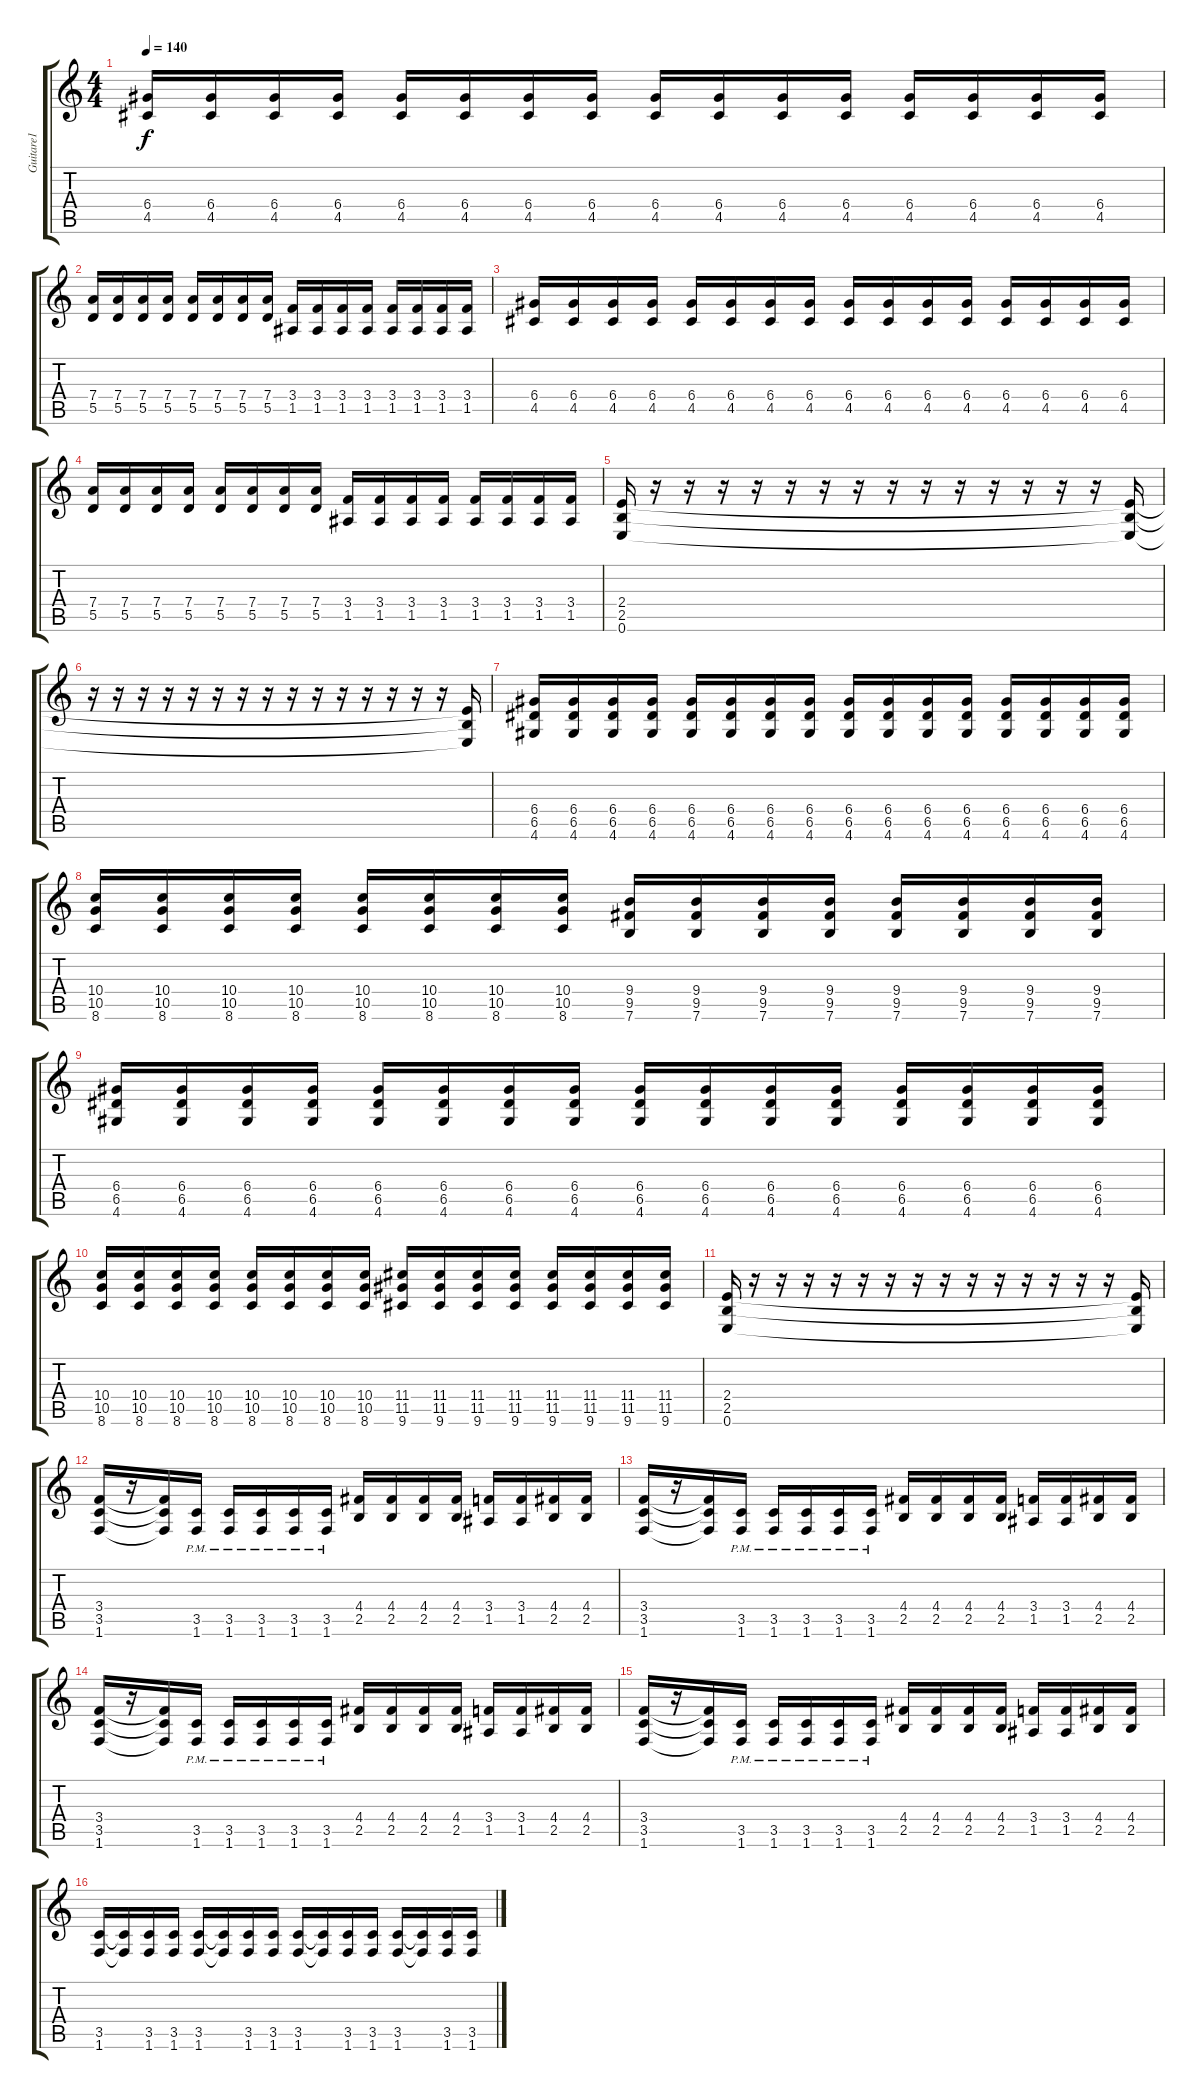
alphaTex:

\track ("Guitare1" "Guitare1") {instrument distortionguitar}
\staff {score tabs}
\tuning (E4 B3 G3 D3 A2 E2) {hide}
\ts (4 4)
\tempo 140
\clef g2
\ks c
(6.4 4.5).16{dy f} (6.4 4.5).16 (6.4 4.5).16 (6.4 4.5).16 (6.4 4.5).16 (6.4 4.5).16 (6.4 4.5).16 (6.4 4.5).16 (6.4 4.5).16 (6.4 4.5).16 (6.4 4.5).16 (6.4 4.5).16 (6.4 4.5).16 (6.4 4.5).16 (6.4 4.5).16 (6.4 4.5).16 |
(7.4 5.5).16 (7.4 5.5).16 (7.4 5.5).16 (7.4 5.5).16 (7.4 5.5).16 (7.4 5.5).16 (7.4 5.5).16 (7.4 5.5).16 (3.4 1.5).16 (3.4 1.5).16 (3.4 1.5).16 (3.4 1.5).16 (3.4 1.5).16 (3.4 1.5).16 (3.4 1.5).16 (3.4 1.5).16 |
(6.4 4.5).16 (6.4 4.5).16 (6.4 4.5).16 (6.4 4.5).16 (6.4 4.5).16 (6.4 4.5).16 (6.4 4.5).16 (6.4 4.5).16 (6.4 4.5).16 (6.4 4.5).16 (6.4 4.5).16 (6.4 4.5).16 (6.4 4.5).16 (6.4 4.5).16 (6.4 4.5).16 (6.4 4.5).16 |
(7.4 5.5).16 (7.4 5.5).16 (7.4 5.5).16 (7.4 5.5).16 (7.4 5.5).16 (7.4 5.5).16 (7.4 5.5).16 (7.4 5.5).16 (3.4 1.5).16 (3.4 1.5).16 (3.4 1.5).16 (3.4 1.5).16 (3.4 1.5).16 (3.4 1.5).16 (3.4 1.5).16 (3.4 1.5).16 |
(2.4 2.5 0.6).16 r.16 r.16 r.16 r.16 r.16 r.16 r.16 r.16 r.16 r.16 r.16 r.16 r.16 r.16 (2.4{t} 2.5{t} 0.6{t}).16 |
r.16 r.16 r.16 r.16 r.16 r.16 r.16 r.16 r.16 r.16 r.16 r.16 r.16 r.16 r.16 (2.4{t} 2.5{t} 0.6{t}).16 |
(6.4 6.5 4.6).16 (6.4 6.5 4.6).16 (6.4 6.5 4.6).16 (6.4 6.5 4.6).16 (6.4 6.5 4.6).16 (6.4 6.5 4.6).16 (6.4 6.5 4.6).16 (6.4 6.5 4.6).16 (6.4 6.5 4.6).16 (6.4 6.5 4.6).16 (6.4 6.5 4.6).16 (6.4 6.5 4.6).16 (6.4 6.5 4.6).16 (6.4 6.5 4.6).16 (6.4 6.5 4.6).16 (6.4 6.5 4.6).16 |
(10.4 10.5 8.6).16 (10.4 10.5 8.6).16 (10.4 10.5 8.6).16 (10.4 10.5 8.6).16 (10.4 10.5 8.6).16 (10.4 10.5 8.6).16 (10.4 10.5 8.6).16 (10.4 10.5 8.6).16 (9.4 9.5 7.6).16 (9.4 9.5 7.6).16 (9.4 9.5 7.6).16 (9.4 9.5 7.6).16 (9.4 9.5 7.6).16 (9.4 9.5 7.6).16 (9.4 9.5 7.6).16 (9.4 9.5 7.6).16 |
(6.4 6.5 4.6).16 (6.4 6.5 4.6).16 (6.4 6.5 4.6).16 (6.4 6.5 4.6).16 (6.4 6.5 4.6).16 (6.4 6.5 4.6).16 (6.4 6.5 4.6).16 (6.4 6.5 4.6).16 (6.4 6.5 4.6).16 (6.4 6.5 4.6).16 (6.4 6.5 4.6).16 (6.4 6.5 4.6).16 (6.4 6.5 4.6).16 (6.4 6.5 4.6).16 (6.4 6.5 4.6).16 (6.4 6.5 4.6).16 |
(10.4 10.5 8.6).16 (10.4 10.5 8.6).16 (10.4 10.5 8.6).16 (10.4 10.5 8.6).16 (10.4 10.5 8.6).16 (10.4 10.5 8.6).16 (10.4 10.5 8.6).16 (10.4 10.5 8.6).16 (11.4 11.5 9.6).16 (11.4 11.5 9.6).16 (11.4 11.5 9.6).16 (11.4 11.5 9.6).16 (11.4 11.5 9.6).16 (11.4 11.5 9.6).16 (11.4 11.5 9.6).16 (11.4 11.5 9.6).16 |
(2.4 2.5 0.6).16 r.16 r.16 r.16 r.16 r.16 r.16 r.16 r.16 r.16 r.16 r.16 r.16 r.16 r.16 (2.4{t} 2.5{t} 0.6{t}).16 |
(3.4 3.5 1.6).16 r.16 (3.4{t} 3.5{t} 1.6{t}).16 (3.5 1.6{pm}).16 (3.5 1.6{pm}).16 (3.5 1.6{pm}).16 (3.5 1.6{pm}).16 (3.5 1.6{pm}).16 (4.4 2.5).16 (4.4 2.5).16 (4.4 2.5).16 (4.4 2.5).16 (3.4 1.5).16 (3.4 1.5).16 (4.4 2.5).16 (4.4 2.5).16 |
(3.4 3.5 1.6).16 r.16 (3.4{t} 3.5{t} 1.6{t}).16 (3.5 1.6{pm}).16 (3.5 1.6{pm}).16 (3.5 1.6{pm}).16 (3.5 1.6{pm}).16 (3.5 1.6{pm}).16 (4.4 2.5).16 (4.4 2.5).16 (4.4 2.5).16 (4.4 2.5).16 (3.4 1.5).16 (3.4 1.5).16 (4.4 2.5).16 (4.4 2.5).16 |
(3.4 3.5 1.6).16 r.16 (3.4{t} 3.5{t} 1.6{t}).16 (3.5 1.6{pm}).16 (3.5 1.6{pm}).16 (3.5 1.6{pm}).16 (3.5 1.6{pm}).16 (3.5 1.6{pm}).16 (4.4 2.5).16 (4.4 2.5).16 (4.4 2.5).16 (4.4 2.5).16 (3.4 1.5).16 (3.4 1.5).16 (4.4 2.5).16 (4.4 2.5).16 |
(3.4 3.5 1.6).16 r.16 (3.4{t} 3.5{t} 1.6{t}).16 (3.5 1.6{pm}).16 (3.5 1.6{pm}).16 (3.5 1.6{pm}).16 (3.5 1.6{pm}).16 (3.5 1.6{pm}).16 (4.4 2.5).16 (4.4 2.5).16 (4.4 2.5).16 (4.4 2.5).16 (3.4 1.5).16 (3.4 1.5).16 (4.4 2.5).16 (4.4 2.5).16 |
(3.5 1.6).16 (3.5{t} 1.6{t}).16 (3.5 1.6).16 (3.5 1.6).16 (3.5 1.6).16 (3.5{t} 1.6{t}).16 (3.5 1.6).16 (3.5 1.6).16 (3.5 1.6).16 (3.5{t} 1.6{t}).16 (3.5 1.6).16 (3.5 1.6).16 (3.5 1.6).16 (3.5{t} 1.6{t}).16 (3.5 1.6).16 (3.5 1.6).16
